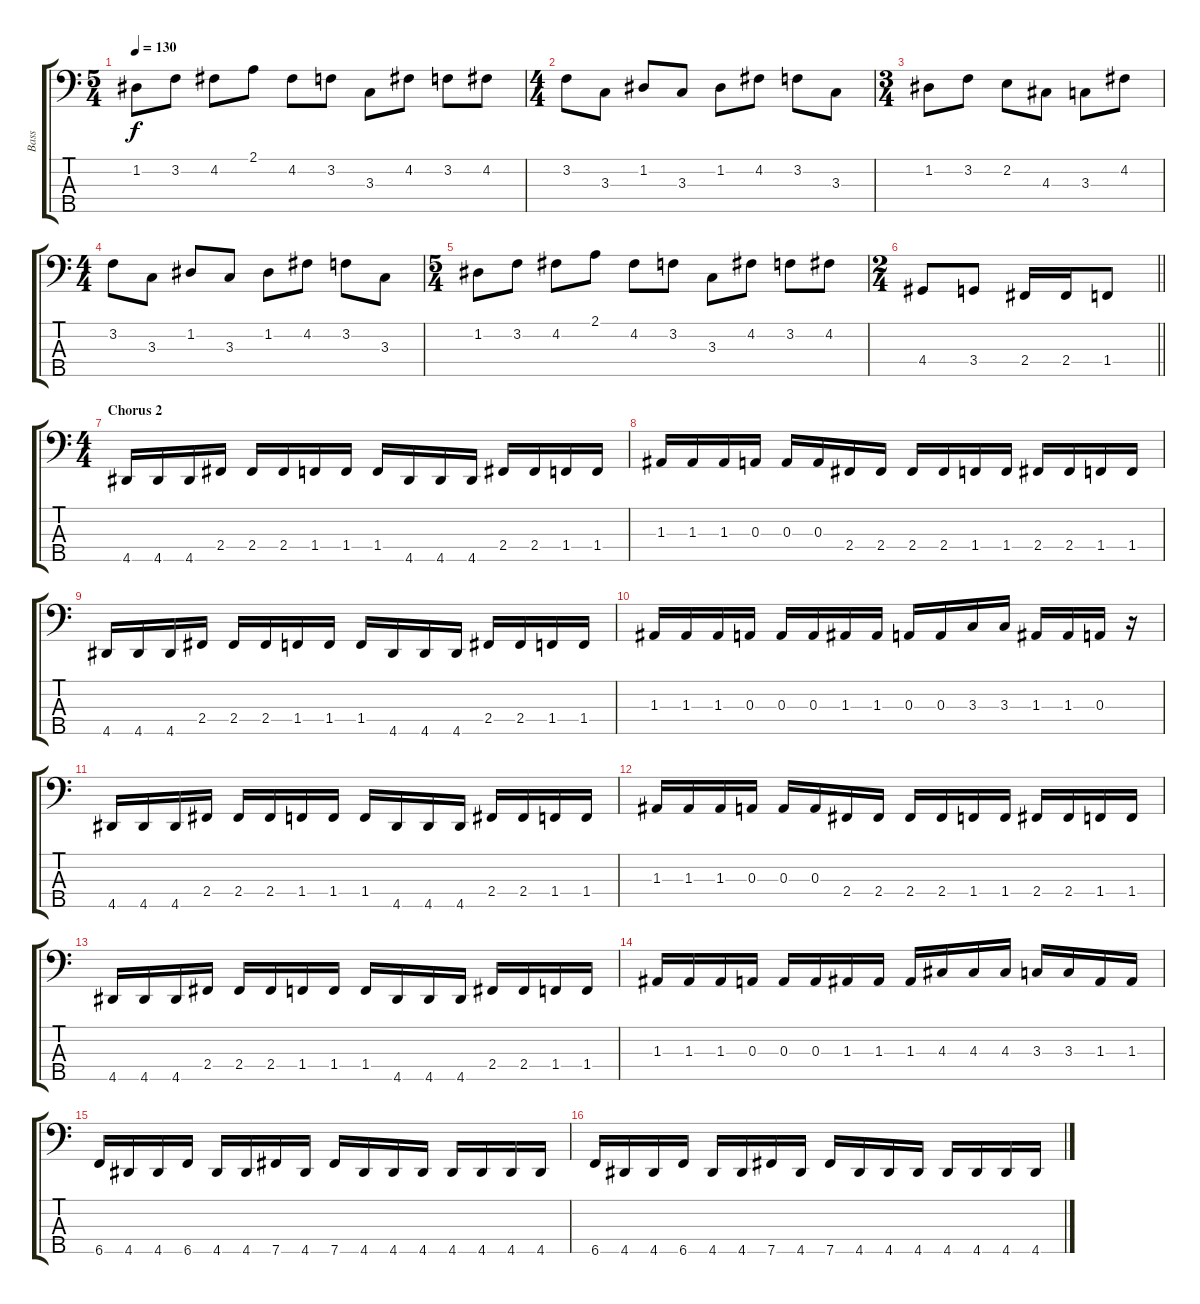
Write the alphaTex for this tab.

\track ("Bass" "Bass") {instrument electricbassfinger}
\staff {score tabs}
\tuning (G2 D2 A1 E1 B0) {hide}
\ts (5 4)
\tempo 130
\clef f4
\ks c
1.2.8{dy f} 3.2.8 4.2.8 2.1.8 4.2.8 3.2.8 3.3.8 4.2.8 3.2.8 4.2.8 |
\ts (4 4)
3.2.8 3.3.8 1.2.8 3.3.8 1.2.8 4.2.8 3.2.8 3.3.8 |
\ts (3 4)
1.2.8 3.2.8 2.2.8 4.3.8 3.3.8 4.2.8 |
\ts (4 4)
3.2.8 3.3.8 1.2.8 3.3.8 1.2.8 4.2.8 3.2.8 3.3.8 |
\ts (5 4)
1.2.8 3.2.8 4.2.8 2.1.8 4.2.8 3.2.8 3.3.8 4.2.8 3.2.8 4.2.8 |
\ts (2 4)
\barLineRight lightlight
4.4.8 3.4.8 2.4.16 2.4.16 1.4.8 |
\ts (4 4)
\section ("" "Chorus 2")
4.5.16 4.5.16 4.5.16 2.4.16 2.4.16 2.4.16 1.4.16 1.4.16 1.4.16 4.5.16 4.5.16 4.5.16 2.4.16 2.4.16 1.4.16 1.4.16 |
1.3.16 1.3.16 1.3.16 0.3.16 0.3.16 0.3.16 2.4.16 2.4.16 2.4.16 2.4.16 1.4.16 1.4.16 2.4.16 2.4.16 1.4.16 1.4.16 |
4.5.16 4.5.16 4.5.16 2.4.16 2.4.16 2.4.16 1.4.16 1.4.16 1.4.16 4.5.16 4.5.16 4.5.16 2.4.16 2.4.16 1.4.16 1.4.16 |
1.3.16 1.3.16 1.3.16 0.3.16 0.3.16 0.3.16 1.3.16 1.3.16 0.3.16 0.3.16 3.3.16 3.3.16 1.3.16 1.3.16 0.3.16 r.16 |
4.5.16 4.5.16 4.5.16 2.4.16 2.4.16 2.4.16 1.4.16 1.4.16 1.4.16 4.5.16 4.5.16 4.5.16 2.4.16 2.4.16 1.4.16 1.4.16 |
1.3.16 1.3.16 1.3.16 0.3.16 0.3.16 0.3.16 2.4.16 2.4.16 2.4.16 2.4.16 1.4.16 1.4.16 2.4.16 2.4.16 1.4.16 1.4.16 |
4.5.16 4.5.16 4.5.16 2.4.16 2.4.16 2.4.16 1.4.16 1.4.16 1.4.16 4.5.16 4.5.16 4.5.16 2.4.16 2.4.16 1.4.16 1.4.16 |
1.3.16 1.3.16 1.3.16 0.3.16 0.3.16 0.3.16 1.3.16 1.3.16 1.3.16 4.3.16 4.3.16 4.3.16 3.3.16 3.3.16 1.3.16 1.3.16 |
6.5.16 4.5.16 4.5.16 6.5.16 4.5.16 4.5.16 7.5.16 4.5.16 7.5.16 4.5.16 4.5.16 4.5.16 4.5.16 4.5.16 4.5.16 4.5.16 |
6.5.16 4.5.16 4.5.16 6.5.16 4.5.16 4.5.16 7.5.16 4.5.16 7.5.16 4.5.16 4.5.16 4.5.16 4.5.16 4.5.16 4.5.16 4.5.16
